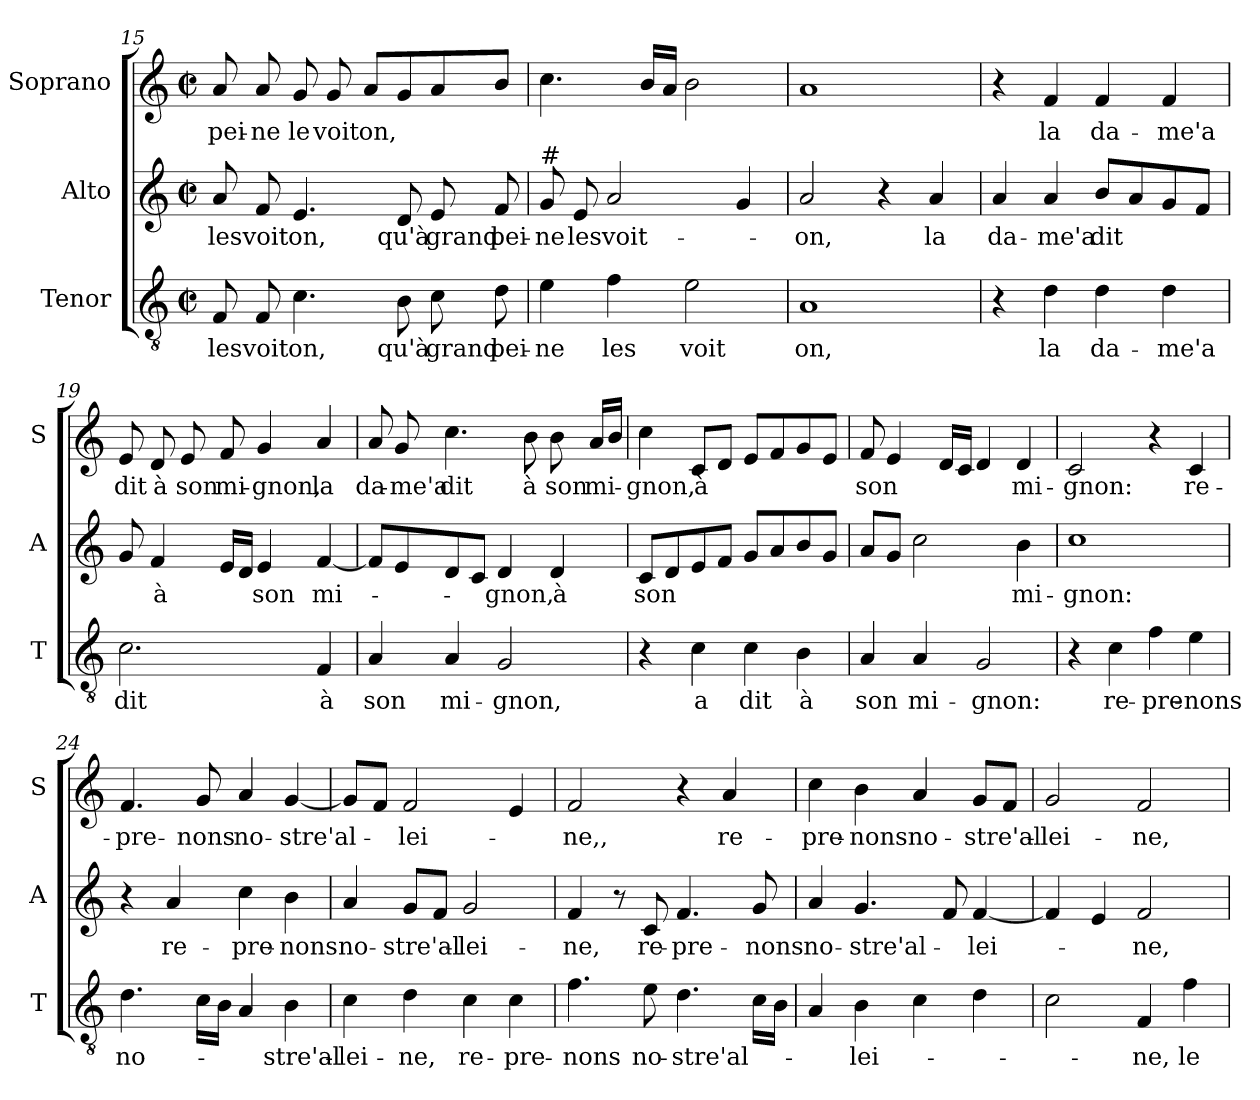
**kern	**text	**kern	**text	**kern	**text
*part3	*part3	*part2	*part2	*part1	*part1
*staff3	*staff3	*staff2	*staff2	*staff1	*staff1
*I"Tenor	*	*I"Alto	*	*I"Soprano	*
*I'T	*	*I'A	*	*I'S	*
*clefGv2	*	*clefG2	*	*clefG2	*
*k[]	*	*k[]	*	*k[]	*
*C:	*	*C:	*	*C:	*
*M2/2	*	*M2/2	*	*M2/2	*
*met(c|)	*	*met(c|)	*	*met(c|)	*
=15	=15	=15	=15	=15	=15
!	!LO:LY:b	!	!LO:LY:b	!	!LO:LY:b
8F/	les	8a/	les	8a/	pei-
!	!LO:LY:b	!	!LO:LY:b	!	!LO:LY:b
8F/	voit	8f/	voit	8a/	-ne
!	!LO:LY:b	!	!LO:LY:b	!	!LO:LY:b
4.c\	on,	4.e/	on,	8g/	le
!	!	!	!	!	!LO:LY:b
.	.	.	.	8g/	voit
!	!	!	!	!	!LO:LY:b
.	.	.	.	8a/L	on,
!	!LO:LY:b	!	!LO:LY:b	!	!
8B\	qu'à	8d/	qu'à	8g/	.
!	!LO:LY:b	!	!LO:LY:b	!	!
8c\	grand	8e/	grand	8a/	.
!	!LO:LY:b	!	!LO:LY:b	!	!
8d\	pei-	8f/	pei-	8b/J	.
=16	=16	=16	=16	=16	=16
!	!	!LO:TX:a:t=#	!	!	!
!	!LO:LY:b	!	!LO:LY:b	!	!
4e\	-ne	8g/	-ne	4.cc\	.
!	!	!	!LO:LY:b	!	!
.	.	8e/	les	.	.
!	!LO:LY:b	!	!LO:LY:b	!	!
4f\	les	2a/	voit-	.	.
.	.	.	.	16b/LL	.
.	.	.	.	16a/JJ	.
!	!LO:LY:b	!	!	!	!
2e\	voit	.	.	2b\	.
.	.	4g/	.	.	.
!!LO:LB:g=z
=17	=17	=17	=17	=17	=17
!	!LO:LY:b	!	!LO:LY:b	!	!
1A	on,	2a/	-on,	1a	.
.	.	4r	.	.	.
!	!	!	!LO:LY:b	!	!
.	.	4a/	la	.	.
=18	=18	=18	=18	=18	=18
!	!	!	!LO:LY:b	!	!
4r	.	4a/	da-	4r	.
!	!LO:LY:b	!	!LO:LY:b	!	!LO:LY:b
4d\	la	4a/	-me'a	4f/	la
!	!LO:LY:b	!	!LO:LY:b	!	!LO:LY:b
4d\	da-	8b/L	dit	4f/	da-
.	.	8a/	.	.	.
!	!LO:LY:b	!	!	!	!LO:LY:b
4d\	-me'a	8g/	.	4f/	-me'a
.	.	8f/J	.	.	.
=19	=19	=19	=19	=19	=19
!	!LO:LY:b	!	!	!	!LO:LY:b
2.c\	dit	8g/	.	8e/	dit
!	!	!	!LO:LY:b	!	!LO:LY:b
.	.	4f/	à	8d/	à
!	!	!	!	!	!LO:LY:b
.	.	.	.	8e/	son
!	!	!	!	!	!LO:LY:b
.	.	16e/LL	.	8f/	mi-
.	.	16d/JJ	.	.	.
!	!	!	!LO:LY:b	!	!LO:LY:b
.	.	4e/	son	4g/	-gnon,
!	!LO:LY:b	!	!LO:LY:b	!	!LO:LY:b
4F/	à	[4f/	mi-	4a/	la
=20	=20	=20	=20	=20	=20
!	!LO:LY:b	!	!	!	!LO:LY:b
4A/	son	8f/L]	.	8a/	da-
!	!	!	!	!	!LO:LY:b
.	.	8e/	.	8g/	-me'a
!	!LO:LY:b	!	!	!	!LO:LY:b
4A/	mi-	8d/	.	4.cc\	dit
.	.	8c/J	.	.	.
!	!LO:LY:b	!	!LO:LY:b	!	!
2G/	-gnon,	4d/	-gnon,	.	.
!	!	!	!	!	!LO:LY:b
.	.	.	.	8b\	à
!	!	!	!LO:LY:b	!	!LO:LY:b
.	.	4d/	à	8b\	son
!	!	!	!	!	!LO:LY:b
.	.	.	.	16a/LL	mi-
.	.	.	.	16b/JJ	.
!!LO:LB:g=z
=21	=21	=21	=21	=21	=21
!	!	!	!LO:LY:b	!	!LO:LY:b
4r	.	8c/L	son	4cc\	-gnon,
.	.	8d/	.	.	.
!	!LO:LY:b	!	!	!	!LO:LY:b
4c\	a	8e/	.	8c/L	à
.	.	8f/J	.	8d/J	.
!	!LO:LY:b	!	!	!	!
4c\	dit	8g/L	.	8e/L	.
.	.	8a/	.	8f/	.
!	!LO:LY:b	!	!	!	!
4B\	à	8b/	.	8g/	.
.	.	8g/J	.	8e/J	.
=22	=22	=22	=22	=22	=22
!	!LO:LY:b	!	!	!	!LO:LY:b
4A/	son	8a/L	.	8f/	son
.	.	8g/J	.	4e/	.
!	!LO:LY:b	!	!	!	!
4A/	mi-	2cc\	.	.	.
.	.	.	.	16d/LL	.
.	.	.	.	16c/JJ	.
!	!LO:LY:b	!	!	!	!
2G/	-gnon:	.	.	4d/	.
!	!	!	!LO:LY:b	!	!LO:LY:b
.	.	4b\	mi-	4d/	mi-
=23	=23	=23	=23	=23	=23
!	!	!	!LO:LY:b	!	!LO:LY:b
4r	.	1cc	-gnon:	2c/	-gnon:
!	!LO:LY:b	!	!	!	!
4c\	re-	.	.	.	.
!	!LO:LY:b	!	!	!	!
4f\	-pre-	.	.	4r	.
!	!LO:LY:b	!	!	!	!LO:LY:b
4e\	-nons	.	.	4c/	re-
=24	=24	=24	=24	=24	=24
!	!LO:LY:b	!	!	!	!LO:LY:b
4.d\	no-	4r	.	4.f/	-pre-
!	!	!	!LO:LY:b	!	!
.	.	4a/	re-	.	.
!	!	!	!	!	!LO:LY:b
16c\LL	.	.	.	8g/	-nons
16B\JJ	.	.	.	.	.
!	!	!	!LO:LY:b	!	!LO:LY:b
4A/	.	4cc\	-pre-	4a/	no-
!	!LO:LY:b	!	!LO:LY:b	!	!LO:LY:b
4B\	-stre'al-	4b\	-nons	[4g/	-stre'al-
=25	=25	=25	=25	=25	=25
!	!LO:LY:b	!	!LO:LY:b	!	!
4c\	-lei-	4a/	no-	8g/L]	.
.	.	.	.	8f/J	.
!	!LO:LY:b	!	!LO:LY:b	!	!LO:LY:b
4d\	-ne,	8g/L	-stre'al-	2f/	-lei-
.	.	8f/J	.	.	.
!	!LO:LY:b	!	!LO:LY:b	!	!
4c\	re-	2g/	-lei-	.	.
!	!LO:LY:b	!	!	!	!
4c\	-pre-	.	.	4e/	.
!!LO:LB:g=z
=26	=26	=26	=26	=26	=26
!	!LO:LY:b	!	!LO:LY:b	!	!LO:LY:b
4.f\	-nons	4f/	-ne,	2f/	-ne,,
.	.	8r	.	.	.
!	!LO:LY:b	!	!LO:LY:b	!	!
8e\	no-	8c/	re-	.	.
!	!LO:LY:b	!	!LO:LY:b	!	!
4.d\	-stre'al-	4.f/	-pre-	4r	.
!	!	!	!	!	!LO:LY:b
.	.	.	.	4a/	re-
!	!	!	!LO:LY:b	!	!
16c\LL	.	8g/	-nons	.	.
16B\JJ	.	.	.	.	.
=27	=27	=27	=27	=27	=27
!	!	!	!LO:LY:b	!	!LO:LY:b
4A/	.	4a/	no-	4cc\	-pre-
!	!LO:LY:b	!	!LO:LY:b	!	!LO:LY:b
4B\	-lei-	4.g/	-stre'al-	4b\	-nons
!	!	!	!	!	!LO:LY:b
4c\	.	.	.	4a/	no-
.	.	8f/	.	.	.
!	!	!	!LO:LY:b	!	!LO:LY:b
4d\	.	[4f/	-lei-	8g/L	-stre'al-
.	.	.	.	8f/J	.
=28	=28	=28	=28	=28	=28
!	!	!	!	!	!LO:LY:b
2c\	.	4f/]	.	2g/	-lei-
.	.	4e/	.	.	.
!	!LO:LY:b	!	!LO:LY:b	!	!LO:LY:b
4F/	-ne,	2f/	-ne,	2f/	-ne,
!	!LO:LY:b	!	!	!	!
4f\	le	.	.	.	.
=	=	=	=	=	=
*-	*-	*-	*-	*-	*-
